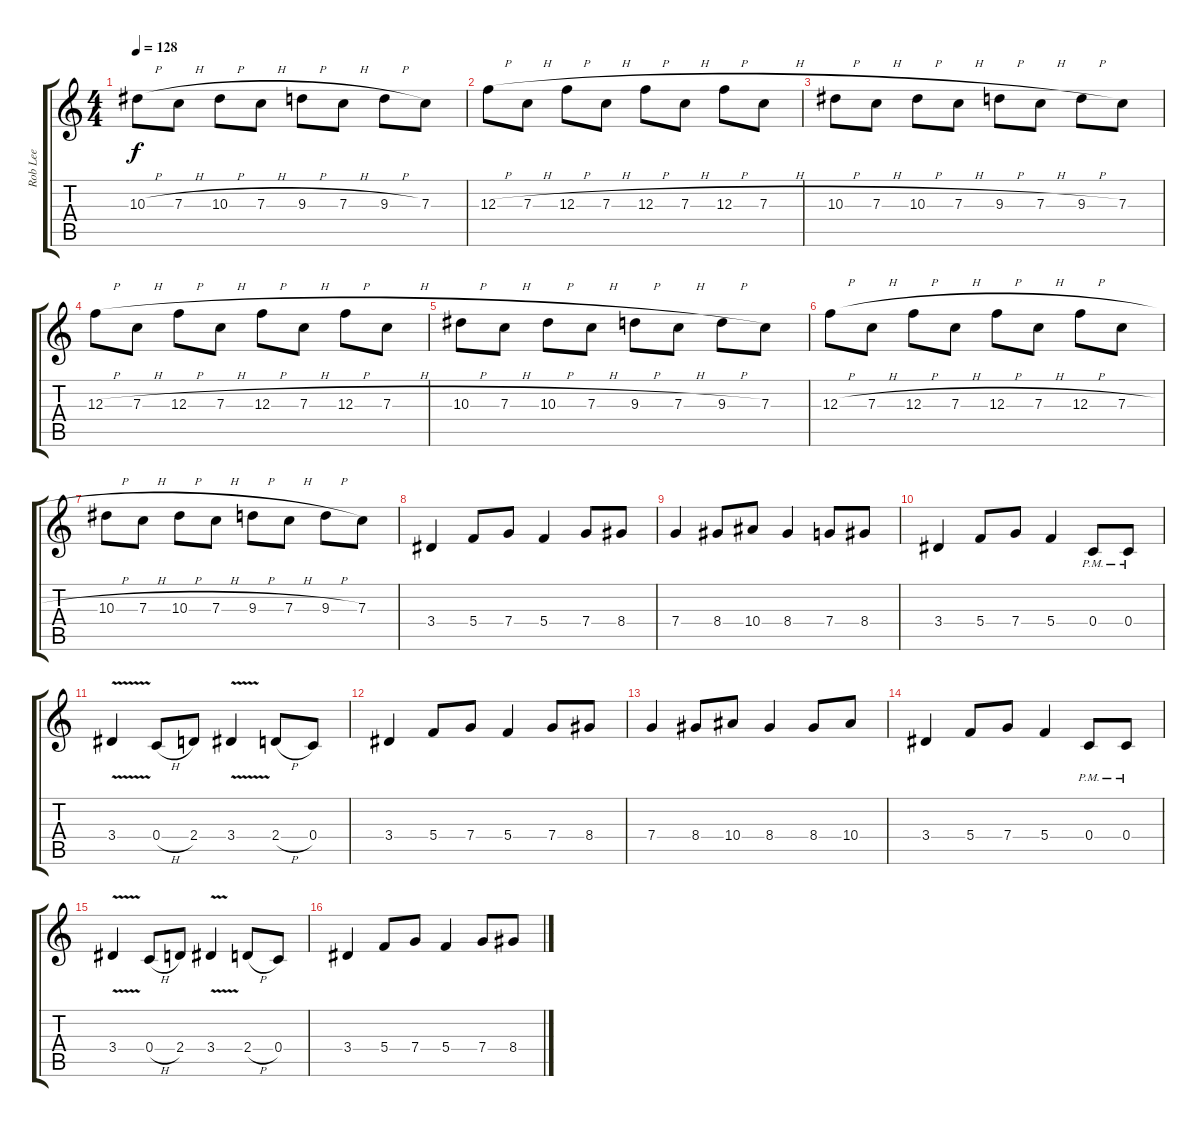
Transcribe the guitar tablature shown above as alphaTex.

\track ("Rob Lee" "Rob Lee") {instrument overdrivenguitar}
\staff {score tabs}
\tuning (D4 A3 F3 C3 G2 C2) {hide}
\ts (4 4)
\tempo 128
\clef g2
\ks c
10.3{h}.8{dy f} 7.3{h}.8 10.3{h}.8 7.3{h}.8 9.3{h}.8 7.3{h}.8 9.3{h}.8 7.3.8 |
12.3{h}.8 7.3{h}.8 12.3{h}.8 7.3{h}.8 12.3{h}.8 7.3{h}.8 12.3{h}.8 7.3{h}.8 |
10.3{h}.8 7.3{h}.8 10.3{h}.8 7.3{h}.8 9.3{h}.8 7.3{h}.8 9.3{h}.8 7.3.8 |
12.3{h}.8 7.3{h}.8 12.3{h}.8 7.3{h}.8 12.3{h}.8 7.3{h}.8 12.3{h}.8 7.3{h}.8 |
10.3{h}.8 7.3{h}.8 10.3{h}.8 7.3{h}.8 9.3{h}.8 7.3{h}.8 9.3{h}.8 7.3.8 |
12.3{h}.8 7.3{h}.8 12.3{h}.8 7.3{h}.8 12.3{h}.8 7.3{h}.8 12.3{h}.8 7.3{h}.8 |
10.3{h}.8 7.3{h}.8 10.3{h}.8 7.3{h}.8 9.3{h}.8 7.3{h}.8 9.3{h}.8 7.3.8 |
3.4.4 5.4.8 7.4.8 5.4.4 7.4.8 8.4.8 |
7.4.4 8.4.8 10.4.8 8.4.4 7.4.8 8.4.8 |
3.4.4 5.4.8 7.4.8 5.4.4 0.4{pm}.8 0.4{pm}.8 |
3.4{v}.4 0.4{h}.8 2.4.8 3.4{v}.4 2.4{h}.8 0.4.8 |
3.4.4 5.4.8 7.4.8 5.4.4 7.4.8 8.4.8 |
7.4.4 8.4.8 10.4.8 8.4.4 8.4.8 10.4.8 |
3.4.4 5.4.8 7.4.8 5.4.4 0.4{pm}.8 0.4{pm}.8 |
3.4{v}.4 0.4{h}.8 2.4.8 3.4{v}.4 2.4{h}.8 0.4.8 |
3.4.4 5.4.8 7.4.8 5.4.4 7.4.8 8.4.8
